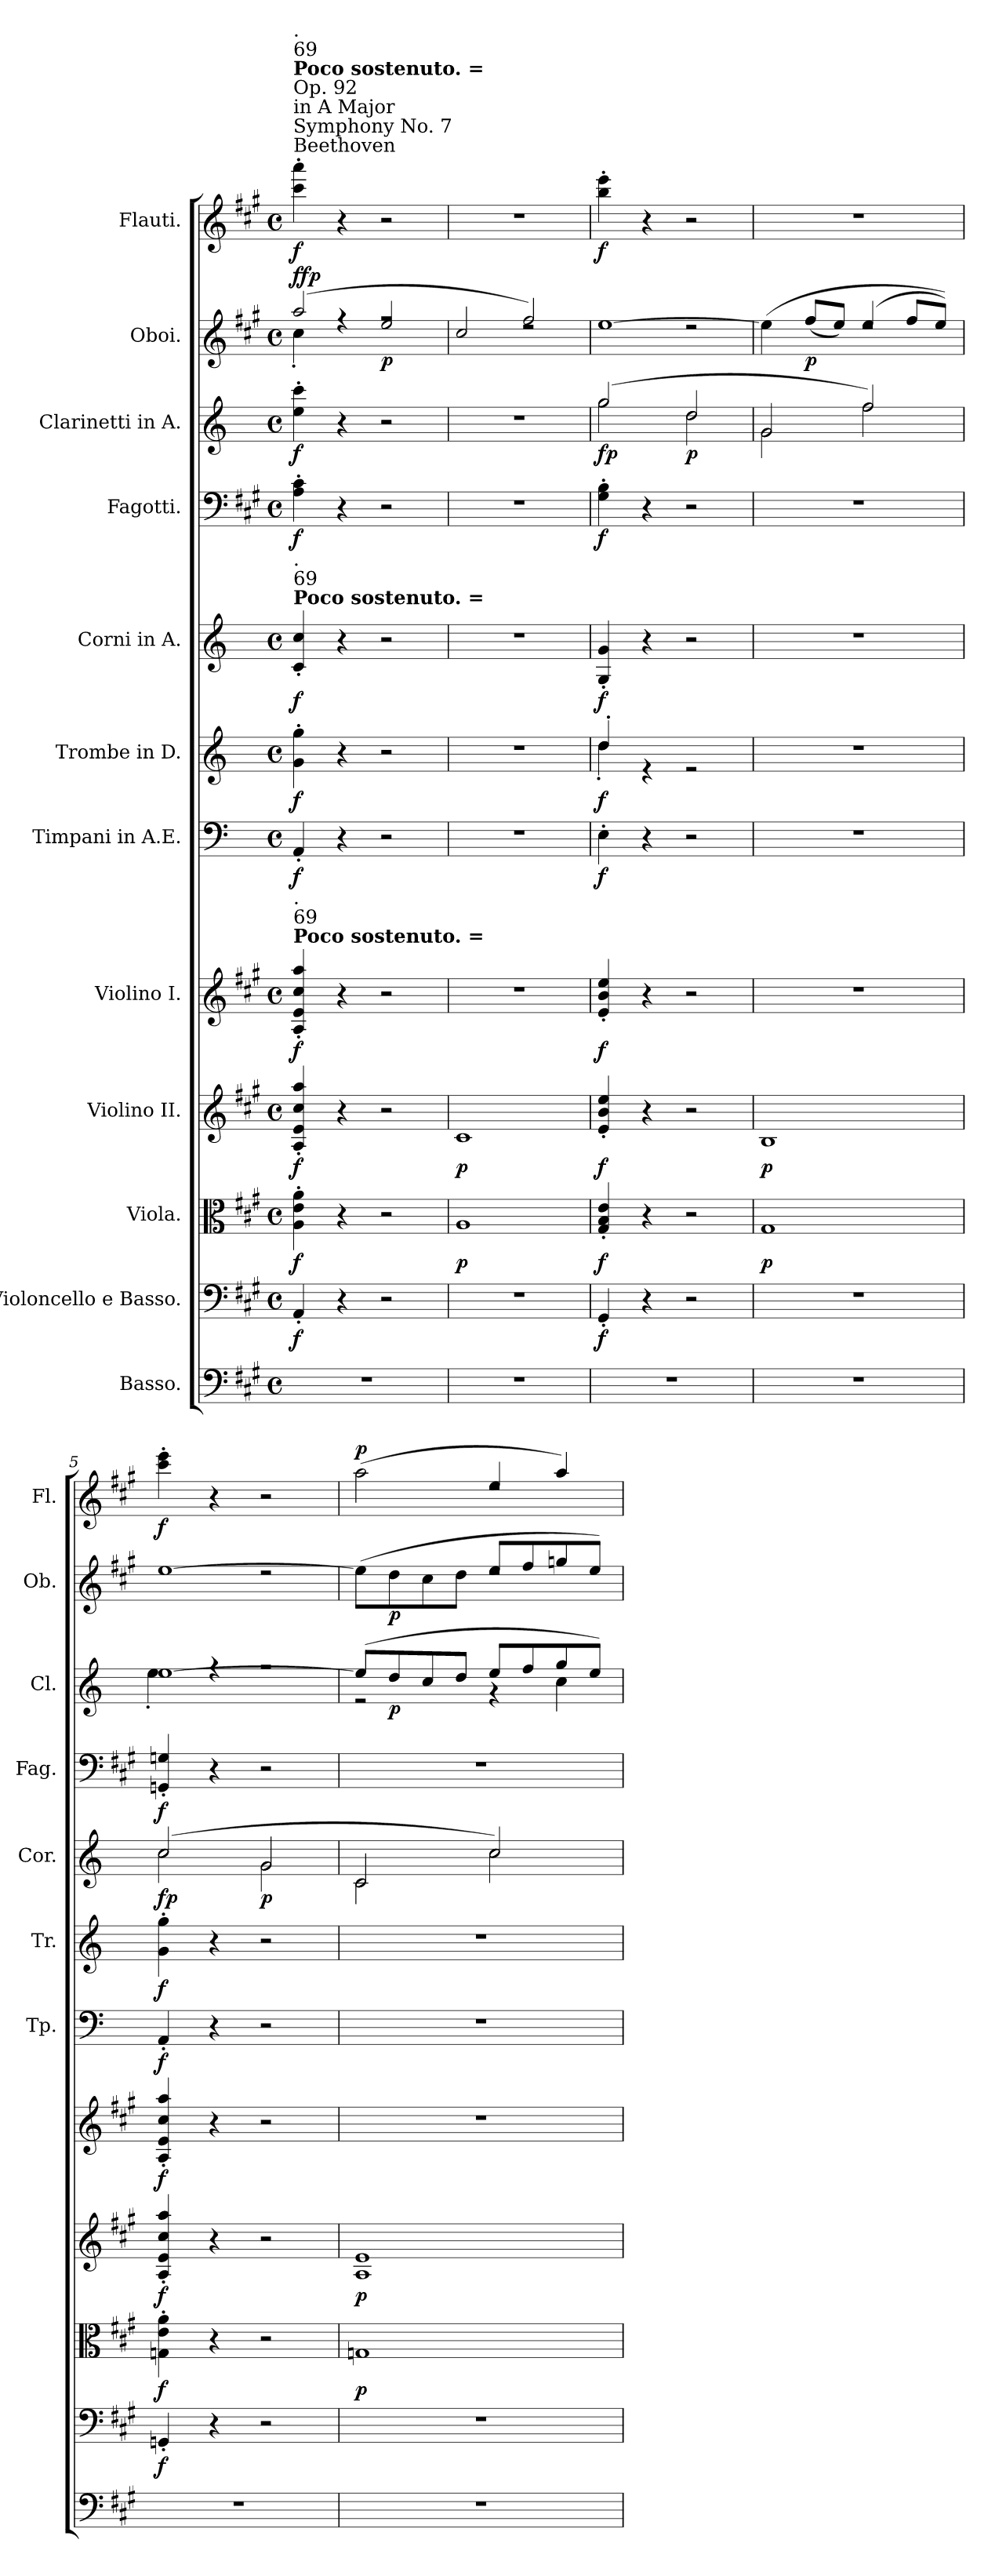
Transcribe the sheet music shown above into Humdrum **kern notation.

**kern	**kern	**dynam	**kern	**dynam	**kern	**dynam	**kern	**dynam	**kern	**dynam	**kern	**dynam	**kern	**dynam	**kern	**dynam	**kern	**dynam	**kern	**dynam	**kern	**dynam
*part12	*part11	*part11	*part10	*part10	*part9	*part9	*part8	*part8	*part7	*part7	*part6	*part6	*part5	*part5	*part4	*part4	*part3	*part3	*part2	*part2	*part1	*part1
*staff12	*staff11	*staff11	*staff10	*staff10	*staff9	*staff9	*staff8	*staff8	*staff7	*staff7	*staff6	*staff6	*staff5	*staff5	*staff4	*staff4	*staff3	*staff3	*staff2	*staff2	*staff1	*staff1
*I"Basso.	*I"Violoncello e Basso.	*	*I"Viola.	*	*I"Violino II.	*	*I"Violino I.	*	*I"Timpani in A.E.	*	*I"Trombe in D.	*	*I"Corni in A.	*	*I"Fagotti.	*	*I"Clarinetti in A.	*	*I"Oboi.	*	*I"Flauti.	*
*	*	*	*	*	*	*	*	*	*I'Tp.	*	*I'Tr.	*	*I'Cor.	*	*I'Fag.	*	*I'Cl.	*	*I'Ob.	*	*I'Fl.	*
*clefF4	*clefF4	*	*clefC3	*	*clefG2	*	*clefG2	*	*clefF4	*	*clefG2	*	*clefG2	*	*clefF4	*	*clefG2	*	*clefG2	*	*clefG2	*
*ITrd7c12	*	*	*	*	*	*	*	*	*	*	*ITrd-1c-2	*	*ITrd2c3	*	*	*	*ITrd2c3	*	*	*	*	*
*k[f#c#g#]	*k[f#c#g#]	*	*k[f#c#g#]	*	*k[f#c#g#]	*	*k[f#c#g#]	*	*k[]	*	*k[f#c#]	*	*k[f#c#g#]	*	*k[f#c#g#]	*	*k[f#c#g#]	*	*k[f#c#g#]	*	*k[f#c#g#]	*
*M4/4	*M4/4	*	*M4/4	*	*M4/4	*	*M4/4	*	*M4/4	*	*M4/4	*	*M4/4	*	*M4/4	*	*M4/4	*	*M4/4	*	*M4/4	*
*met(c)	*met(c)	*	*met(c)	*	*met(c)	*	*met(c)	*	*met(c)	*	*met(c)	*	*met(c)	*	*met(c)	*	*met(c)	*	*met(c)	*	*met(c)	*
*MM60	*MM60	*	*MM60	*	*MM60	*	*MM60	*	*MM60	*	*MM60	*	*MM60	*	*MM60	*	*MM60	*	*MM60	*	*MM60	*
=1	=1	=1	=1	=1	=1	=1	=1	=1	=1	=1	=1	=1	=1	=1	=1	=1	=1	=1	=1	=1	=1	=1
*	*	*	*	*	*	*	*	*	*	*	*	*	*	*	*	*	*	*	*^	*	*	*
!	!	!	!	!	!	!	!	!	!	!	!	!	!	!	!	!	!	!	!	!	!	!LO:TX:a:t=Beethoven	!
!	!	!	!	!	!	!	!	!	!	!	!	!	!	!	!	!	!	!	!	!	!	!LO:TX:a:t=Symphony No. 7	!
!	!	!	!	!	!	!	!	!	!	!	!	!	!	!	!	!	!	!	!	!	!	!LO:TX:a:t=in A Major	!
!	!	!	!	!	!	!	!	!	!	!	!	!	!	!	!	!	!	!	!	!	!	!LO:TX:a:t=Op. 92	!
!	!	!	!	!	!	!	!	!	!	!	!	!	!	!	!	!	!	!	!	!	!	!LO:TX:a:B:t=Poco sostenuto.   =	!
!	!	!	!	!	!	!	!	!	!	!	!	!	!	!	!	!	!	!	!	!	!	!LO:TX:a:t=69	!
!	!	!	!	!	!	!	!	!	!	!	!	!	!	!	!	!	!	!	!	!	!	!LO:TX:a:t=.	!
!	!	!	!	!	!	!	!	!	!	!	!	!	!LO:TX:a:B:t=Poco sostenuto.   =	!	!	!	!	!	!	!	!	!	!
!	!	!	!	!	!	!	!	!	!	!	!	!	!LO:TX:a:t=69	!	!	!	!	!	!	!	!	!	!
!	!	!	!	!	!	!	!	!	!	!	!	!	!LO:TX:a:t=.	!	!	!	!	!	!	!	!	!	!
!	!	!	!	!	!	!	!LO:TX:a:B:t=Poco sostenuto.   =	!	!	!	!	!	!	!	!	!	!	!	!	!	!	!	!
!	!	!	!	!	!	!	!LO:TX:a:t=69	!	!	!	!	!	!	!	!	!	!	!	!	!	!	!	!
!	!	!	!	!	!	!	!LO:TX:a:t=.	!	!	!	!	!	!	!	!	!	!	!	!	!	!	!	!
!	!	!LO:DY:b	!	!LO:DY:b	!	!LO:DY:b	!	!LO:DY:b	!	!LO:DY:b	!	!LO:DY:b	!	!LO:DY:b	!	!LO:DY:b	!	!LO:DY:b	!	!	!LO:DY:b	!	!
!	!	!	!	!	!	!	!	!	!	!	!	!	!	!	!	!	!	!	!	!	!LO:DY:n=1:a	!	!LO:DY:b
1r	4AA'/	f	4A\' 4e\' 4a\'	f	4A/' 4e/' 4cc#/' 4aa/'	f	4A/' 4e/' 4cc#/' 4aa/'	f	4AA'/	f	4a\' 4aa\'	f	4A/' 4a/'	f	4A\' 4c#\'	f	4cc#\' 4aa\'	f	(>2aa/	4cc#'\	f fp	4ccc#\' 4aaa\'	f
.	4r	.	4r	.	4r	.	4r	.	4r	.	4r	.	4r	.	4r	.	4r	.	.	4rff	.	4r	.
!	!	!	!	!	!	!	!	!	!	!	!	!	!	!	!	!	!	!	!	!	!LO:DY:n=2:b	!	!
.	2r	.	2r	.	2r	.	2r	.	2r	.	2r	.	2r	.	2r	.	2r	.	2ee/	2rff	p	2r	.
=2	=2	=2	=2	=2	=2	=2	=2	=2	=2	=2	=2	=2	=2	=2	=2	=2	=2	=2	=2	=2	=2	=2	=2
!	!	!	!	!LO:DY:b	!	!LO:DY:b	!	!	!	!	!	!	!	!	!	!	!	!	!	!	!	!	!
1r	1r	.	1A	p	1c#	p	1r	.	1r	.	1r	.	1r	.	1r	.	1r	.	2cc#/	2ryy	.	1r	.
.	.	.	.	.	.	.	.	.	.	.	.	.	.	.	.	.	.	.	2ff#/)	2rdd	.	.	.
=3	=3	=3	=3	=3	=3	=3	=3	=3	=3	=3	=3	=3	=3	=3	=3	=3	=3	=3	=3	=3	=3	=3	=3
*	*	*	*	*	*	*	*	*	*	*	*^	*	*	*	*	*	*^	*	*	*	*	*	*
!	!	!LO:DY:b	!	!LO:DY:b	!	!LO:DY:b	!	!LO:DY:b	!	!LO:DY:b	!	!	!LO:DY:b	!	!LO:DY:b	!	!LO:DY:b	!	!	!LO:DY:b	!	!	!LO:DY:a	!	!
!	!	!	!	!	!	!	!	!	!	!	!	!	!	!	!	!	!	!	!	!	!	!	!LO:DY:n=1:b	!	!LO:DY:b
1r	4GG#'/	f	4G#/' 4B/' 4e/'	f	4e/' 4b/' 4ee/'	f	4e/' 4b/' 4ee/'	f	4E'\	f	4ee'/	4ee'\	f	4E/' 4e/'	f	4G#\' 4B\'	f	(>2ee/	2ee\	fp	[1ee	2ryy	fp f	4bb\' 4eee\'	f
.	4r	.	4r	.	4r	.	4r	.	4r	.	4re	2.ryy	.	4r	.	4r	.	.	.	.	.	.	.	4r	.
!	!	!	!	!	!	!	!	!	!	!	!	!	!	!	!	!	!	!	!	!LO:DY:b	!	!	!	!	!
.	2r	.	2r	.	2r	.	2r	.	2r	.	2re	.	.	2r	.	2r	.	2b/	2b\	p	.	2rdd	.	2r	.
*	*	*	*	*	*	*	*	*	*	*	*v	*v	*	*	*	*	*	*	*	*	*	*	*	*	*
=4	=4	=4	=4	=4	=4	=4	=4	=4	=4	=4	=4	=4	=4	=4	=4	=4	=4	=4	=4	=4	=4	=4	=4	=4
!	!	!	!	!LO:DY:b	!	!LO:DY:b	!	!	!	!	!	!	!	!	!	!	!	!	!	!	!	!	!	!
1r	1r	.	1G#	p	1B	p	1r	.	1r	.	1r	.	1r	.	1r	.	2e/	2e\	.	(>4ee\]	2ryy	.	1r	.
!	!	!	!	!	!	!	!	!	!	!	!	!	!	!	!	!	!	!	!	!	!	!LO:DY:b	!	!
.	.	.	.	.	.	.	.	.	.	.	.	.	.	.	.	.	.	.	.	(<8ff#/L	.	p	.	.
.	.	.	.	.	.	.	.	.	.	.	.	.	.	.	.	.	.	.	.	8ee/J)	.	.	.	.
.	.	.	.	.	.	.	.	.	.	.	.	.	.	.	.	.	2dd/)	2dd\	.	(>4ee/	2rdd	.	.	.
.	.	.	.	.	.	.	.	.	.	.	.	.	.	.	.	.	.	.	.	8ff#/L	.	.	.	.
.	.	.	.	.	.	.	.	.	.	.	.	.	.	.	.	.	.	.	.	8ee/J))	.	.	.	.
=5	=5	=5	=5	=5	=5	=5	=5	=5	=5	=5	=5	=5	=5	=5	=5	=5	=5	=5	=5	=5	=5	=5	=5	=5
*	*	*	*	*	*	*	*	*	*	*	*	*	*^	*	*	*	*	*	*	*	*	*	*	*
!	!	!LO:DY:b	!	!LO:DY:b	!	!LO:DY:b	!	!LO:DY:b	!	!LO:DY:b	!	!LO:DY:b	!	!	!LO:DY:b	!	!LO:DY:b	!	!	!LO:DY:a	!	!	!	!	!
!	!	!	!	!	!	!	!	!	!	!	!	!	!	!	!	!	!	!	!	!LO:DY:n=1:b	!	!	!LO:DY:a	!	!
!	!	!	!	!	!	!	!	!	!	!	!	!	!	!	!	!	!	!	!	!	!	!	!LO:DY:n=1:b	!	!LO:DY:b
1r	4GGn'/	f	4Gn\' 4e\' 4a\'	f	4A/' 4e/' 4cc#/' 4aa/'	f	4A/' 4e/' 4cc#/' 4aa/'	f	4AA'/	f	4a\' 4aa\'	f	(>2a/	2a\	fp	4GGn/' 4Gn/'	f	[1cc#	4cc#'\	fp f	[1ee	2ryy	fp f	4ccc#\' 4eee\'	f
.	4r	.	4r	.	4r	.	4r	.	4r	.	4r	.	.	.	.	4r	.	.	4rff	.	.	.	.	4r	.
!	!	!	!	!	!	!	!	!	!	!	!	!	!	!	!LO:DY:b	!	!	!	!	!	!	!	!	!	!
.	2r	.	2r	.	2r	.	2r	.	2r	.	2r	.	2e/	2e\	p	2r	.	.	2rff	.	.	2rdd	.	2r	.
=6	=6	=6	=6	=6	=6	=6	=6	=6	=6	=6	=6	=6	=6	=6	=6	=6	=6	=6	=6	=6	=6	=6	=6	=6	=6
*	*	*	*	*	*	*	*	*	*	*	*	*	*	*	*	*	*	*	*	*	*	*	*	*^	*
!	!	!	!	!LO:DY:b	!	!LO:DY:b	!	!	!	!	!	!	!	!	!	!	!	!	!	!	!	!	!	!	!	!LO:DY:a
1r	1r	.	1Gn	p	1A 1e	p	1r	.	1r	.	1r	.	2A/	2A\	.	1r	.	(>8cc#/L]	2r	.	(>8ee\L]	2ryy	.	(>2aa\	2ryy	p
!	!	!	!	!	!	!	!	!	!	!	!	!	!	!	!	!	!	!	!	!LO:DY:b	!	!	!LO:DY:b	!	!	!
.	.	.	.	.	.	.	.	.	.	.	.	.	.	.	.	.	.	8b/	.	p	8dd\	.	p	.	.	.
.	.	.	.	.	.	.	.	.	.	.	.	.	.	.	.	.	.	8a/	.	.	8cc#\	.	.	.	.	.
.	.	.	.	.	.	.	.	.	.	.	.	.	.	.	.	.	.	8b/J	.	.	8dd\J	.	.	.	.	.
.	.	.	.	.	.	.	.	.	.	.	.	.	2a/)	2a\	.	.	.	8cc#/L	4r	.	8ee/L	2rdd	.	4ee/	2rdd	.
.	.	.	.	.	.	.	.	.	.	.	.	.	.	.	.	.	.	8dd/	.	.	8ff#/	.	.	.	.	.
.	.	.	.	.	.	.	.	.	.	.	.	.	.	.	.	.	.	8ee/	4a\	.	8ggn/	.	.	4aa/)	.	.
.	.	.	.	.	.	.	.	.	.	.	.	.	.	.	.	.	.	8cc#/J)	.	.	8ee/J)	.	.	.	.	.
*	*	*	*	*	*	*	*	*	*	*	*	*	*	*	*	*	*	*v	*v	*	*	*	*	*v	*v	*
*	*	*	*	*	*	*	*	*	*	*	*	*	*v	*v	*	*	*	*	*	*v	*v	*	*	*
=	=	=	=	=	=	=	=	=	=	=	=	=	=	=	=	=	=	=	=	=	=	=
*-	*-	*-	*-	*-	*-	*-	*-	*-	*-	*-	*-	*-	*-	*-	*-	*-	*-	*-	*-	*-	*-	*-
